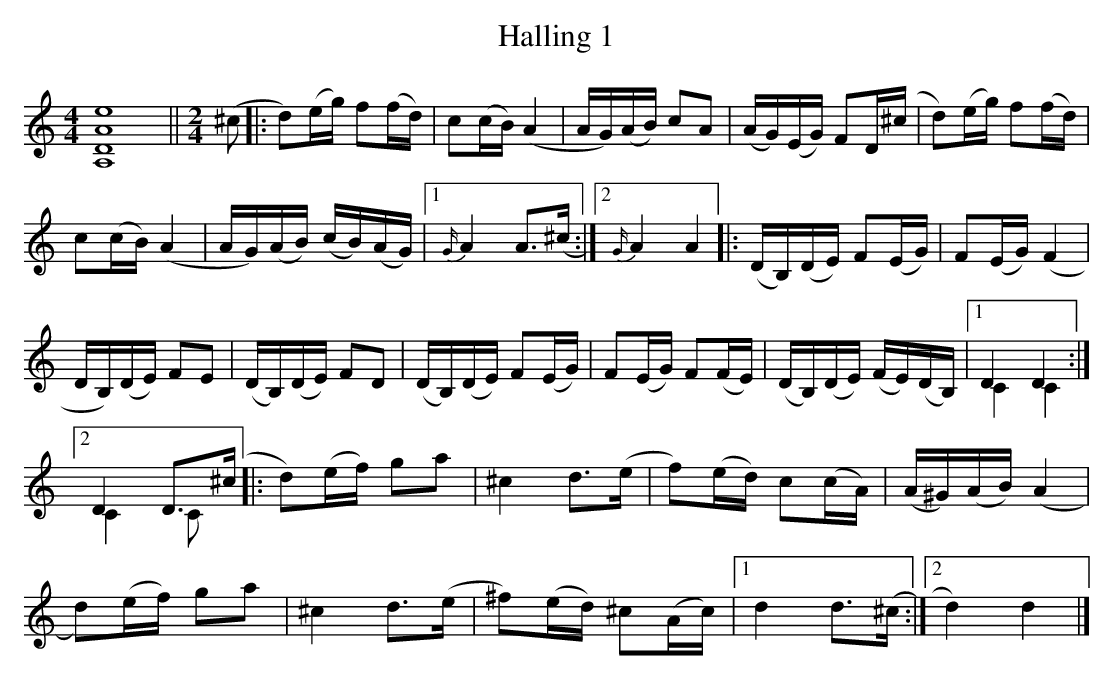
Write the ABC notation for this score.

X:1
T:Halling 1
M:4/4
L:1/16
K:none
[A,16D16A16e16] || [M:2/4](^c2 |: d2)(eg) f2(fd) | c2(cB)(A4 | AG)(AB) c2A2 | (AG)(EG) F2D(^c | d2)(eg) f2(fd) |
c2(cB)(A4 | AG)(AB) (cB)(AG) |1 {G/}A4 A2>(^c2 :|2 {G/}A4 A4 |: (DB,)(DE) F2(EG) | F2(EG) (F4 |
DB,)(DE) F2E2 | (DB,)(DE) F2D2 | (DB,)(DE) F2(EG) | F2(EG) F2(FE) | (DB,)(DE) (FE)(DB,) |1 D4 D4 & C4 C4:|
[2 D4 D2>(^c2 & C4 C2|: d2)(ef) g2a2 | ^c4 d2>(e2 | f2)(ed) c2(cA) | (A^G)(AB)(A4 |
d2)(ef) g2a2 | ^c4 d2>(e2 | ^f2)(ed) ^c2(Ac) |1 d4 d2>(^c2 :|2 d4) d4 |]
